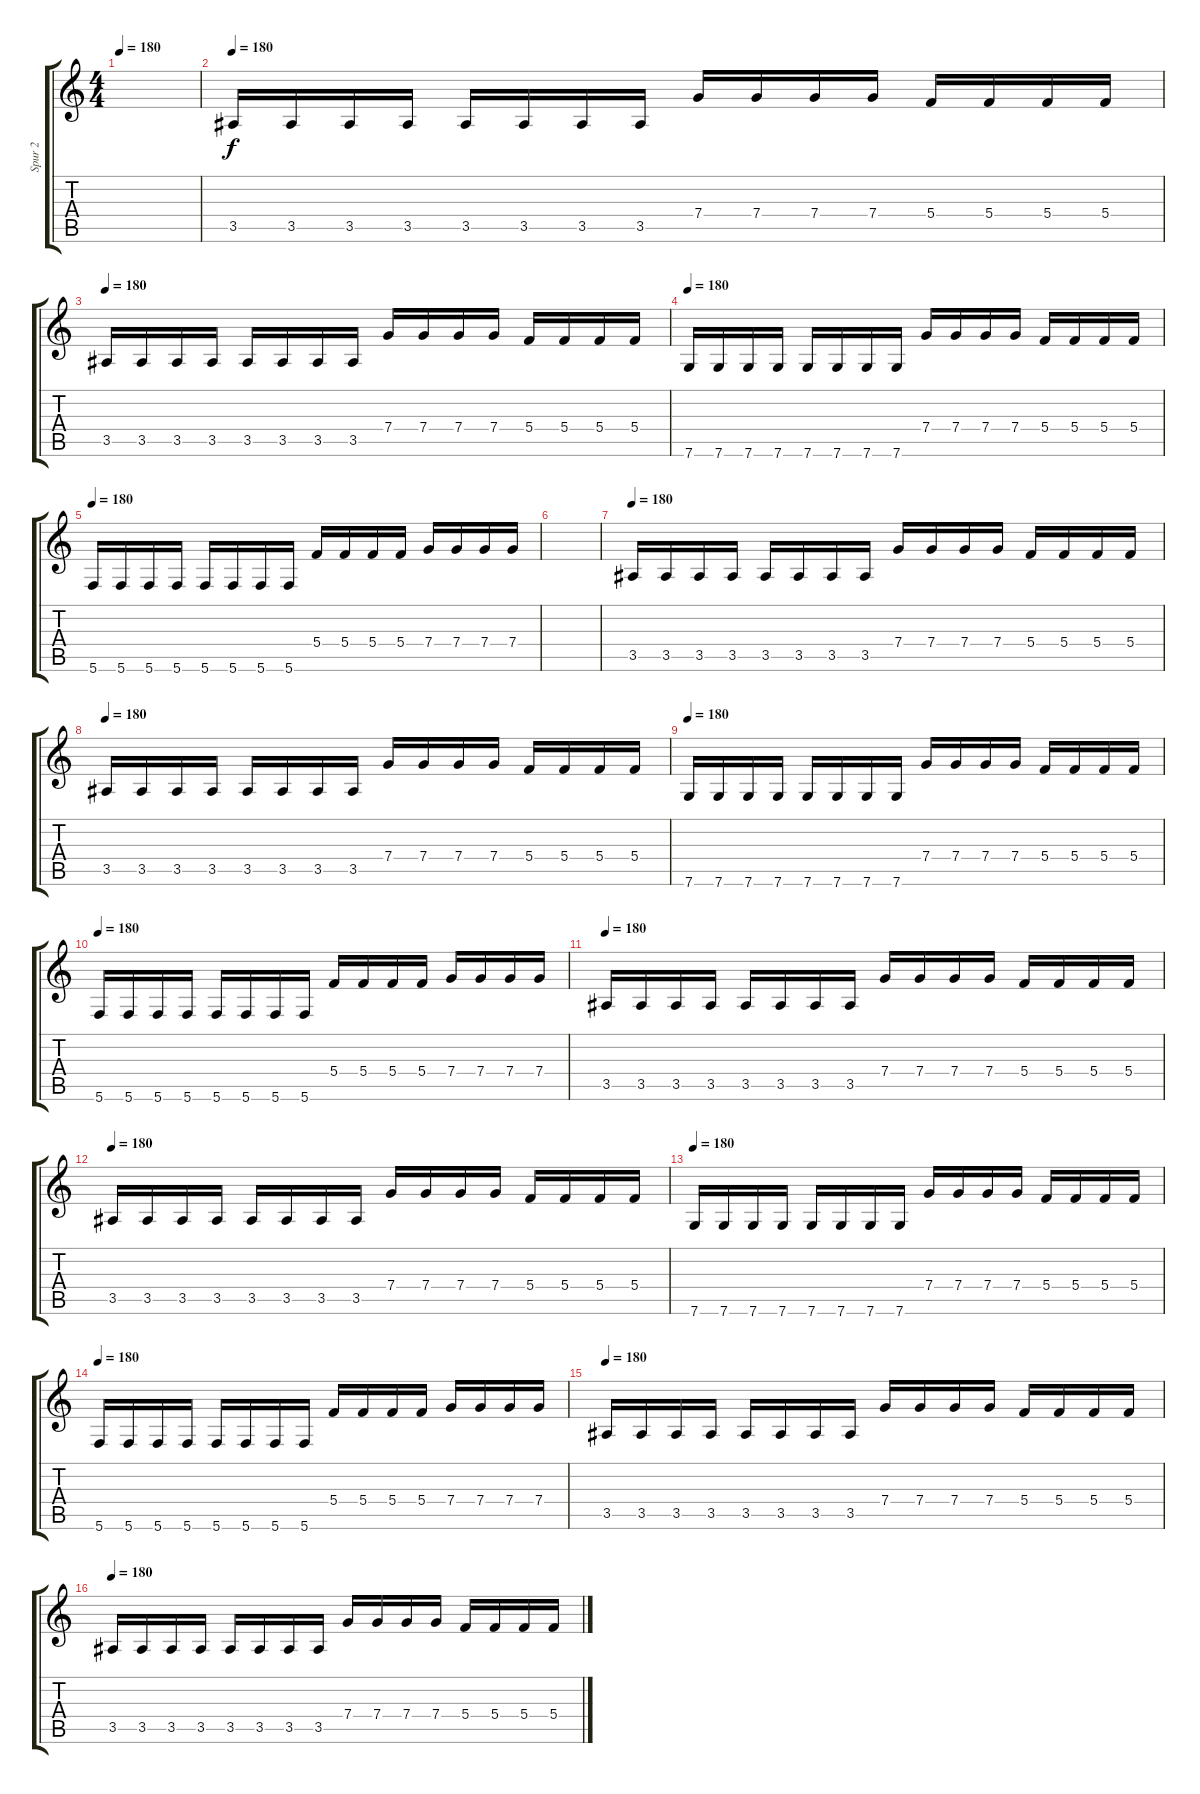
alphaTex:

\track ("Spur 2" "Spur 2") {instrument distortionguitar}
\staff {score tabs}
\tuning (D4 A3 F3 C3 G2 C2) {hide}
\ts (4 4)
\tempo 180
\clef g2
\ks c
|
\tempo 180
3.5.16 3.5.16 3.5.16 3.5.16 3.5.16 3.5.16 3.5.16 3.5.16 7.4.16 7.4.16 7.4.16 7.4.16 5.4.16 5.4.16 5.4.16 5.4.16 |
\tempo 180
3.5.16 3.5.16 3.5.16 3.5.16 3.5.16 3.5.16 3.5.16 3.5.16 7.4.16 7.4.16 7.4.16 7.4.16 5.4.16 5.4.16 5.4.16 5.4.16 |
\tempo 180
7.6.16 7.6.16 7.6.16 7.6.16 7.6.16 7.6.16 7.6.16 7.6.16 7.4.16 7.4.16 7.4.16 7.4.16 5.4.16 5.4.16 5.4.16 5.4.16 |
\tempo 180
5.6.16 5.6.16 5.6.16 5.6.16 5.6.16 5.6.16 5.6.16 5.6.16 5.4.16 5.4.16 5.4.16 5.4.16 7.4.16 7.4.16 7.4.16 7.4.16 |
|
\tempo 180
3.5.16 3.5.16 3.5.16 3.5.16 3.5.16 3.5.16 3.5.16 3.5.16 7.4.16 7.4.16 7.4.16 7.4.16 5.4.16 5.4.16 5.4.16 5.4.16 |
\tempo 180
3.5.16 3.5.16 3.5.16 3.5.16 3.5.16 3.5.16 3.5.16 3.5.16 7.4.16 7.4.16 7.4.16 7.4.16 5.4.16 5.4.16 5.4.16 5.4.16 |
\tempo 180
7.6.16 7.6.16 7.6.16 7.6.16 7.6.16 7.6.16 7.6.16 7.6.16 7.4.16 7.4.16 7.4.16 7.4.16 5.4.16 5.4.16 5.4.16 5.4.16 |
\tempo 180
5.6.16 5.6.16 5.6.16 5.6.16 5.6.16 5.6.16 5.6.16 5.6.16 5.4.16 5.4.16 5.4.16 5.4.16 7.4.16 7.4.16 7.4.16 7.4.16 |
\tempo 180
3.5.16 3.5.16 3.5.16 3.5.16 3.5.16 3.5.16 3.5.16 3.5.16 7.4.16 7.4.16 7.4.16 7.4.16 5.4.16 5.4.16 5.4.16 5.4.16 |
\tempo 180
3.5.16 3.5.16 3.5.16 3.5.16 3.5.16 3.5.16 3.5.16 3.5.16 7.4.16 7.4.16 7.4.16 7.4.16 5.4.16 5.4.16 5.4.16 5.4.16 |
\tempo 180
7.6.16 7.6.16 7.6.16 7.6.16 7.6.16 7.6.16 7.6.16 7.6.16 7.4.16 7.4.16 7.4.16 7.4.16 5.4.16 5.4.16 5.4.16 5.4.16 |
\tempo 180
5.6.16 5.6.16 5.6.16 5.6.16 5.6.16 5.6.16 5.6.16 5.6.16 5.4.16 5.4.16 5.4.16 5.4.16 7.4.16 7.4.16 7.4.16 7.4.16 |
\tempo 180
3.5.16 3.5.16 3.5.16 3.5.16 3.5.16 3.5.16 3.5.16 3.5.16 7.4.16 7.4.16 7.4.16 7.4.16 5.4.16 5.4.16 5.4.16 5.4.16 |
\tempo 180
3.5.16 3.5.16 3.5.16 3.5.16 3.5.16 3.5.16 3.5.16 3.5.16 7.4.16 7.4.16 7.4.16 7.4.16 5.4.16 5.4.16 5.4.16 5.4.16
